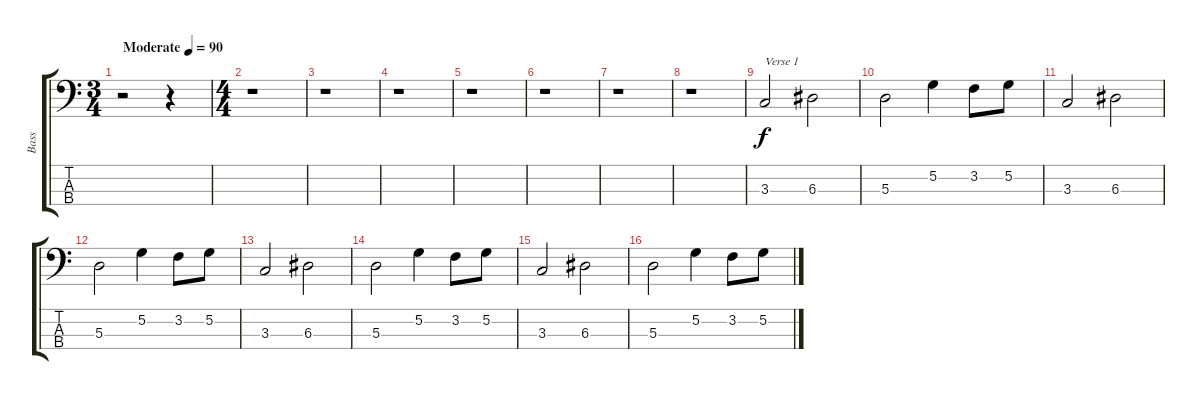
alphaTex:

\track ("Bass" "Bass") {instrument electricbassfinger}
\staff {score tabs}
\tuning (G2 D2 A1 E1) {hide}
\ts (3 4)
\tempo (90 "Moderate")
\clef f4
\ks c
r.2{dy f instrument electricbassfinger} r.4 |
\ts (4 4)
r.1 |
r.1 |
r.1 |
r.1 |
r.1 |
r.1 |
r.1 |
3.3.2{txt "Verse 1"} 6.3.2 |
5.3.2 5.2.4 3.2.8 5.2.8 |
3.3.2 6.3.2 |
5.3.2 5.2.4 3.2.8 5.2.8 |
3.3.2 6.3.2 |
5.3.2 5.2.4 3.2.8 5.2.8 |
3.3.2 6.3.2 |
5.3.2 5.2.4 3.2.8 5.2.8
